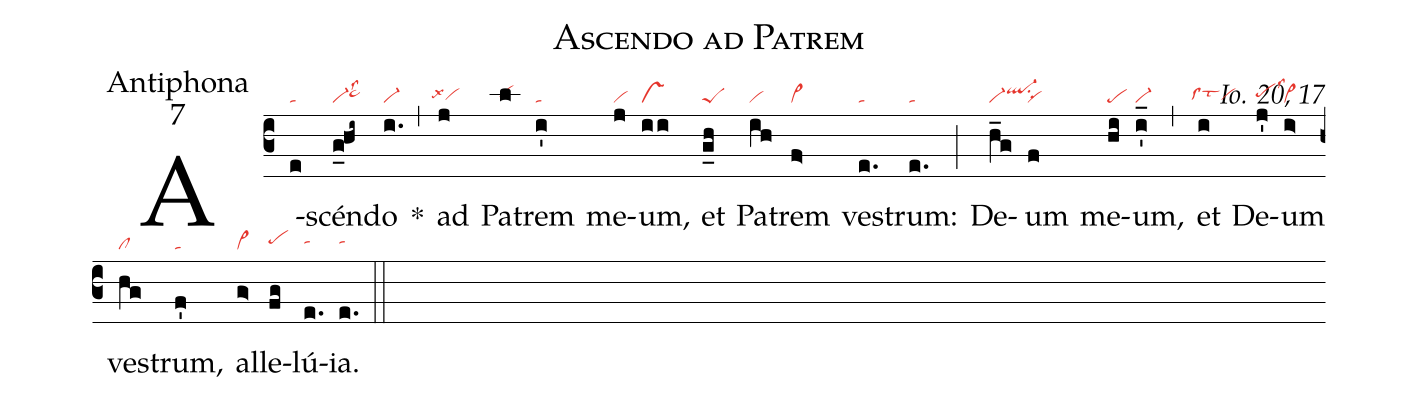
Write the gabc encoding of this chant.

name: Ascendo ad Patrem;
office-part: Antiphona;
mode: 7;
commentary: Io. 20, 17;
nabc-lines: 1;
%%
(c3)
A(e|ta)scén(g_0!hi~|vi-ta>hhlss2)do(i.|vi-) *(,)
ad(j|``vihglsx4) Pa(l|vihh)trem(i'|ta) me(j|vi)um,(ii|vs) et(g_h|peS) Pa(ih|vi)trem(f>|vi>) ves(e.|ta)trum:(e.|ta) (;)
De(h_g|vi-ql-hisu2)um(f|vi) me(hi|pe)um,(i'_|vi-) (,)
et(i|``vihglsst4) De(j'|pehhlss3)um(i>|vi>) ves(hg|cl)trum,(f'|ta) al(g>|vi>)le(fg|pehh)lú(e.|tahh)ia.(e.|tahh) (::)
